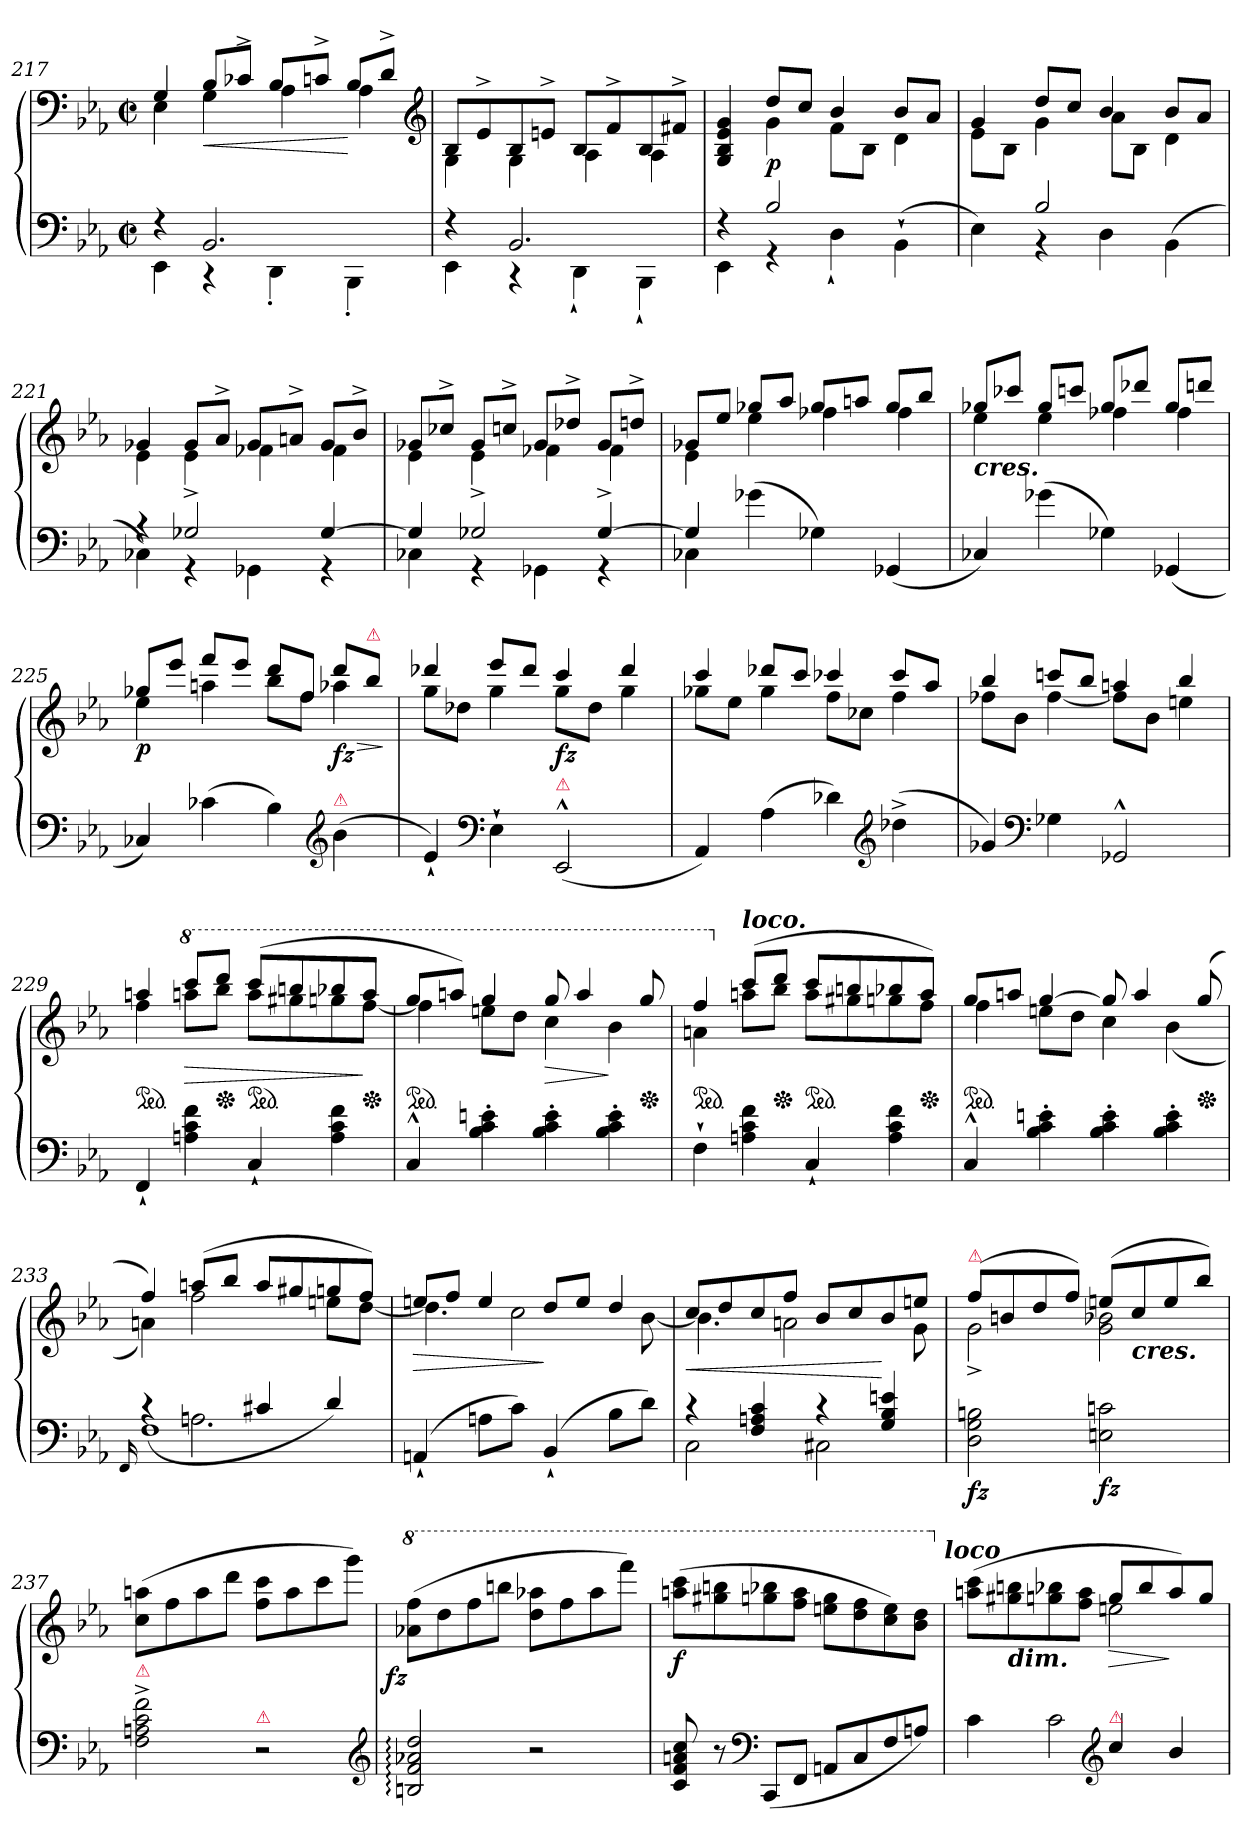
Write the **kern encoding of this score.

**kern	**kern	**dynam
*part1	*part1	*part1
*staff2	*staff1	*staff1/2
*clefF4	*clefF4	*
*k[b-e-a-]	*k[b-e-a-]	*
*c:	*c:	*
*M2/2	*M2/2	*
*met(c|)	*met(c|)	*
=217	=217	=217
*^	*^	*
4rF	4EE-	4G	4E-	.
!	!	!	!	!LO:HP:b
2.BB-	4rCC	8B-L	4G	<
.	.	8c-X^J	.	.
.	4DD'>	8B-L	4A-	.
.	.	8cn^J	.	.
.	4BBB-'>	8B-L	4A-	[
.	.	8d^J	.	.
*	*	*clefG2	*	*
=218	=218	=218	=218	=218
4r	4EE-	8B-L	4G	.
.	.	8e-^	.	.
2.BB-	4rCC	8B-	4G	.
.	.	8en^J	.	.
.	4DD`>	8B-L	4A-	.
.	.	8f^	.	.
.	4BBB-`>	8B-	4A-	.
.	.	8f#X^J	.	.
=219	=219	=219	=219	=219
4r	4EE-	4G 4B- 4e- 4g	4ryy	.
!	!	!	!	!LO:DY:b
2B-	4rGG	8ddL	4g	p
.	.	8ccJ	.	.
.	4D`>	4b-	8fL	.
.	.	.	8B-J	.
4ryy	(4BB-`>\	8b-L	4d	.
.	.	8a-J	.	.
=220	=220	=220	=220	=220
4ryy	4E-)	4g	8e-L	.
.	.	.	8B-J	.
2B-	4r	8ddL	4g	.
.	.	8ccJ	.	.
.	4D	4b-	8a-L	.
.	.	.	8B-J	.
4ryy	(4BB-\	8b-L	4d	.
.	.	8a-J	.	.
=221	=221	=221	=221	=221
4rA	4C-X)	4g-X	4e-	.
2G-X^	4rGG	8g-L	4e-	.
.	.	8a-^J	.	.
.	4GG-X	8g-L	4f-X	.
.	.	8an^J	.	.
[4G-	4rGG	8g-L	4f-	.
.	.	8b-^J	.	.
=222	=222	=222	=222	=222
4G-]	4C-X	8g-XL	4e-	.
.	.	8cc-X^J	.	.
2G-X^	4rGG	8g-L	4e-	.
.	.	8ccn^J	.	.
.	4GG-X	8g-L	4f-X	.
.	.	8dd-X^J	.	.
[4G-^	4rGG	8g-L	4f-	.
.	.	8ddn^J	.	.
=223	=223	=223	=223	=223
4G-]	4C-X	8g-XL	4e-	.
.	.	8ee-J	.	.
2ryy	(4g-X	8gg-XL	4ee-	.
.	.	8aa-J	.	.
.	4G-X)	8gg-L	4ff-X	.
.	.	8aanJ	.	.
(4GG-X	4ryy	8gg-L	4ff-	.
.	.	8bb-J	.	.
*v	*v	*	*	*
=224	=224	=224	=224
!	!LO:TX:b:Bi:t=cres.	!	!
4C-X)	8gg-XL	4ee-	.
.	8ccc-XJ	.	.
(4g-X	8gg-L	4ee-	.
.	8cccnJ	.	.
4G-X)	8gg-L	4ff-X	.
.	8ddd-XJ	.	.
(4GG-X	8gg-L	4ff-	.
.	8dddnJ	.	.
=225	=225	=225	=225
!	!	!	!LO:DY:b
4C-X)	8gg-XL	4ee-	p
.	8eee-J	.	.
(4c-X	8fffL	4aan	.
.	8eee-J	.	.
4B-)	8dddL	8bb-L	.
.	8ffJ	8ffJ	.
*clefG2	*	*	*
!LO:TX:a:color=crimson:t=⚠	!	!	!
!	!	!	!LO:HP:b
!	!	!	!LO:DY:n=1:b
(<4b-	8dddL	4aa-X	> fz
!	!LO:TX:a:color=crimson:t=⚠	!	!
.	8bb-J	.	.
*	*v	*v	*
.	.	]
=226	=226	=226
*	*^	*
4e-`)	4ddd-X	8ggL	.
.	.	8dd-XJ	.
*clefF4	*	*	*
4E-`	8eee-L	4gg	.
.	8ddd-J	.	.
!LO:TX:a:color=crimson:t=⚠	!	!	!
!	!	!	!LO:DY:b
(2EE-^^	4ccc	8ggL	fz
.	.	8dd-J	.
.	4ddd-	4gg	.
=227	=227	=227	=227
4AA-)	4ccc	8gg-XL	.
.	.	8ee-J	.
(4A-	8ddd-XL	4gg-	.
.	8cccJ	.	.
4d-X)	4ccc-X	8ffL	.
.	.	8cc-XJ	.
*clefG2	*	*	*
(>4dd-X^	8ccc-L	4ff	.
.	8aa-J	.	.
=228	=228	=228	=228
4g-X)	4bb-	8ff-XL	.
.	.	8b-J	.
*clefF4	*	*	*
4G-X	8cccnL	[4ff-	.
.	8bb-J	.	.
2GG-X^^	4aan	8ff-L]	.
.	.	8b-J	.
.	4bb-	4een	.
=229	=229	=229	=229
!	!LO:TX:a:color=crimson:t=⚠	!	!
*	*ped	*	*
4FF`	4aan	4ff	.
*	*8va	*	*
!	!	!	!LO:HP:b
4An 4c 4f	8ccccL	8aaanL	>
*	*Xped	*	*
.	8ddddJ	8bbb-J	.
*	*ped	*	*
4C`	(8ccccL	8aaaL	.
.	8bbbn	8ggg#X	.
4A 4c 4f	8bbb-X	8gggn	.
*	*Xped	*	*
.	8aaaJ	[8fffJ	]
=230	=230	=230	=230
*	*ped	*	*
4C^^<	8gggL	4fff]	.
.	8aaanJ)	.	.
4B-' 4c' 4en'	4ggg	8eeenL	.
.	.	8dddJ	.
!	!	!	!LO:HP:b
4B-' 4c' 4e'	8ggg	4ccc	>
.	4aaa	.	.
4B-' 4c' 4e'	.	4bb-	]
*	*Xped	*	*
.	8ggg	.	.
=231	=231	=231	=231
*	*ped	*	*
4F`	4fff	4aan	.
*	*X8va	*	*
!	!LO:TX:a:Bi:t=loco.	!	!
4An 4c 4f	(8cccL	8aanL	.
*	*Xped	*	*
.	8dddJ	8bb-J	.
*	*ped	*	*
4C`	8cccL	8aaL	.
.	8bbn	8gg#X	.
4A 4c 4f	8bb-X	8ggn	.
*	*Xped	*	*
.	8aaJ)	8ffJ	.
=232	=232	=232	=232
*	*ped	*	*
4C^^<	8ggL	4ff	.
.	8aanJ	.	.
4B-' 4c' 4en'	[4gg	8eenL	.
.	.	8ddJ	.
4B-' 4c' 4e'	8gg]	4cc	.
.	4aa	.	.
4B-' 4c' 4e'	.	(4b-	.
*	*Xped	*	*
.	(8gg	.	.
=233	=233	=233	=233
16qqFF	.	.	.
*^	*	*	*
*	*^	*	*	*
1F	(>4rc	2ryy	4ff)	4an)	.
.	2.An	.	(8aanL	2ff	.
.	.	.	8bb-J	.	.
.	.	4c#X	8aaL	.	.
.	.	.	8gg#X	.	.
.	.	4d)	8ggn	8eenL	.
.	.	.	8ffJ)	[8ddJ	.
*v	*v	*v	*	*	*
=234	=234	=234	=234
!	!	!	!LO:HP:b
(4AAn`	8eenL	4.dd]	>
.	8ffJ	.	.
8AnL	4ee	.	.
8cJ)	.	2cc	.
(4BB-`/	8ddL	.	]
.	8eeJ	.	.
8B-L	4dd	.	.
8dJ)	.	[8b-	.
=235	=235	=235	=235
*^	*	*	*
!	!	!	!	!LO:HP:b
4rc	2C	8ccL	4.b-]	<
.	.	8dd	.	.
4F 4An 4c	.	8cc	.	.
.	.	8ffJ	2an	.
4rc	2C#X	8b-L	.	.
.	.	8cc	.	.
4G 4B- 4en	.	8b-	.	[
.	.	8eenJ	8g	.
*v	*v	*	*	*
=236	=236	=236	=236
!	!LO:TX:a:color=crimson:t=⚠	!	!
!	!	!	!LO:DY:b=2
2D 2G 2Bn	(8ffL	2g^	fz
.	8bn	.	.
.	8dd	.	.
.	8ffJ)	.	.
!	!	!	!LO:DY:b=2
2En 2cn	(8eenL	2g 2b-X	fz
!	!LO:TX:b:Bi:t=cres.	!	!
.	8cc	.	.
.	8ee	.	.
.	8bb-J)	.	.
*	*v	*v	*
=237	=237	=237
!LO:TX:a:color=crimson:t=⚠	!	!
2F^ 2An^ 2c^ 2f^	(8cc 8aanL	.
.	8ff	.
.	8aa	.
.	8dddJ	.
!LO:TX:a:color=crimson:t=⚠	!	!
2r	8ff 8cccL	.
.	8aa	.
.	8ccc	.
.	8gggJ)	.
*clefG2	*	*
=238	=238	=238
*	*8va	*
!	!	!LO:DY:b:rj
2Bn: 2f: 2a-X: 2dd:	(8aa-X 8fffL	fz
.	8ddd	.
.	8fff	.
.	8bbbnJ	.
2r	8ddd 8aaa-XL	.
.	8fff	.
.	8aaa-	.
.	8ffffJ)	.
=239	=239	=239
!	!	!LO:DY:b
8c 8f 8an 8cc	(>8aaan 8ccccL	f
8r	8ggg#X 8bbbn	.
*clefF4	*	*
(8CCL	8gggn 8bbb-X	.
8FFJ	8fff 8aaaJ	.
8AAn/L	8eeen 8gggL	.
8C/	8ddd 8fff	.
8F/	8ccc 8eee)	.
8An/J)	8bb- 8dddJ	.
!	!LO:TX:a:Bi:t=loco	!
=240	=240	=240
*^	*	*
*	*	*X8va	*
*	*	*^	*
2ryy	4c	2ryy	(8aan 8cccL	.
!	!	!	!LO:TX:b:Bi:t=dim.	!
.	.	.	8gg#X 8bbn	.
.	2c	.	8ggn 8bb-X	.
.	.	.	8ff 8aaJ	.
*clefG2	*	*	*	*
!LO:TX:a:color=crimson:t=⚠	!	!	!	!
!	!	!	!	!LO:HP:b
4cc	.	8ggL	2een	>
.	.	8bb-	.	.
4b-/	4ryy	8aa)	.	]
.	.	8ggJ	.	.
*v	*v	*	*	*
*	*v	*v	*
=	=	=
*-	*-	*-
